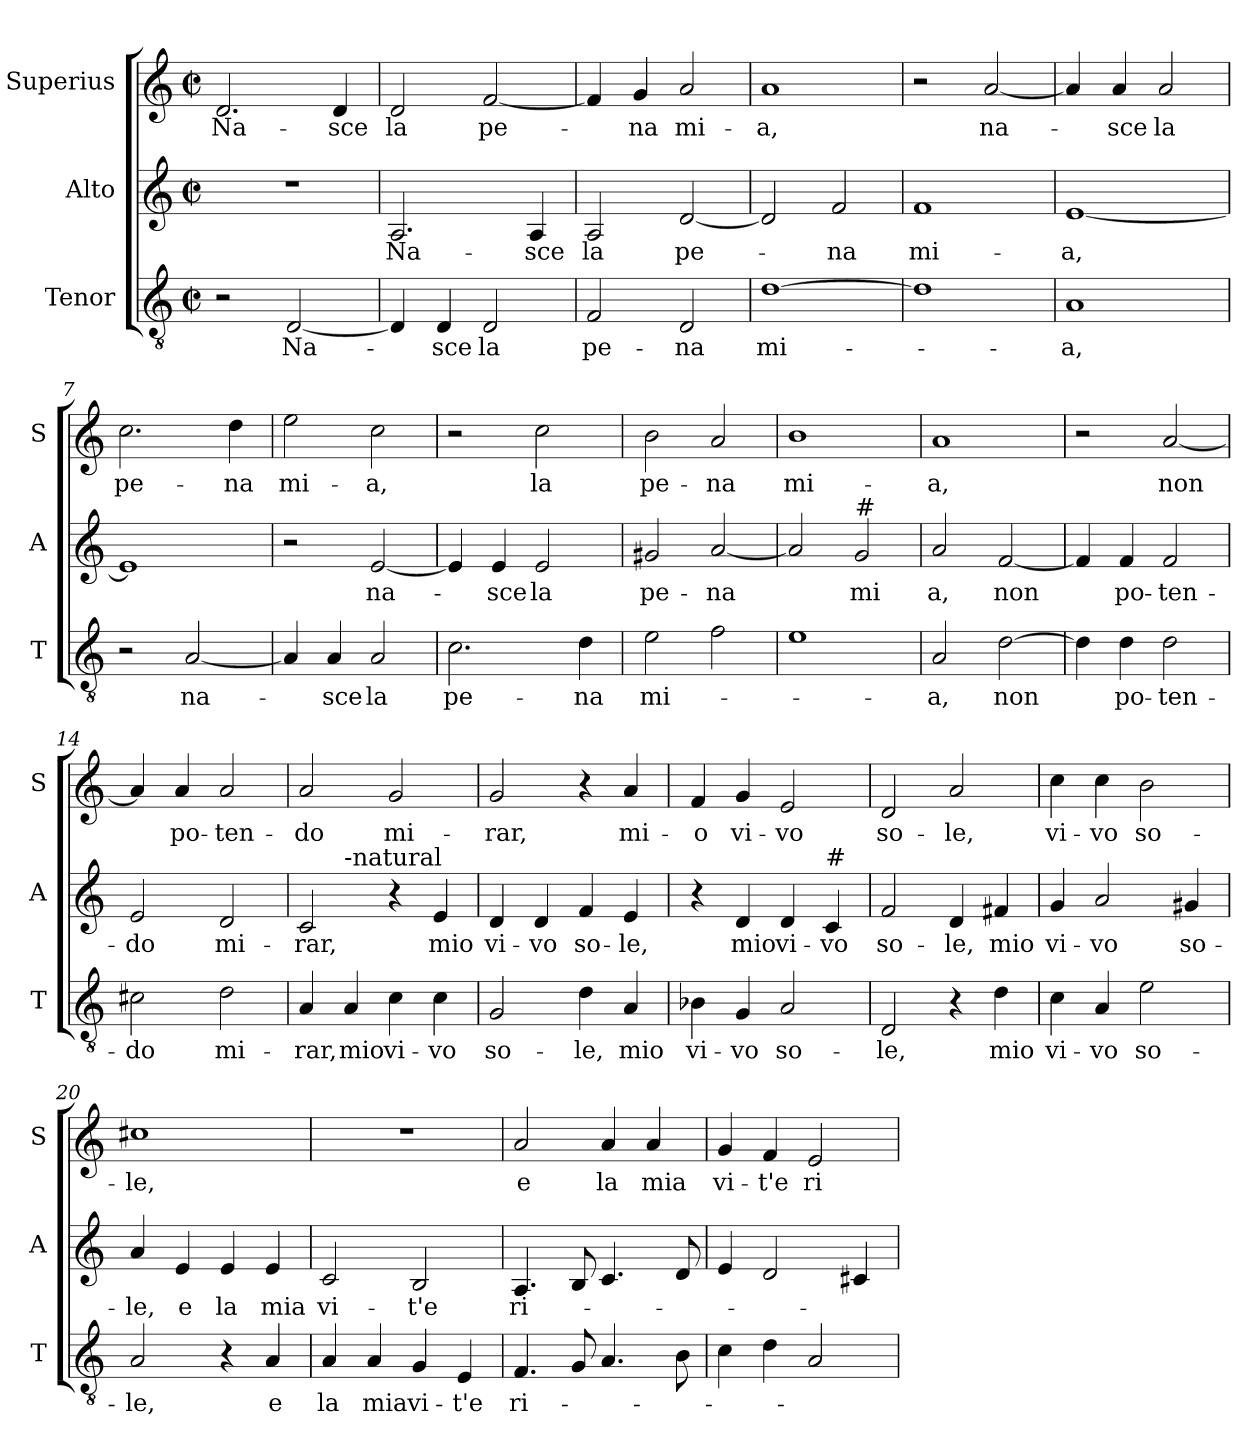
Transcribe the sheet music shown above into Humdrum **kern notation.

**kern	**text	**kern	**text	**kern	**text
*part3	*part3	*part2	*part2	*part1	*part1
*staff3	*staff3	*staff2	*staff2	*staff1	*staff1
*I"Tenor	*	*I"Alto	*	*I"Superius	*
*I'T	*	*I'A	*	*I'S	*
*clefGv2	*	*clefG2	*	*clefG2	*
*k[]	*	*k[]	*	*k[]	*
*C:	*	*C:	*	*C:	*
*M2/2	*	*M2/2	*	*M2/2	*
*met(c|)	*	*met(c|)	*	*met(c|)	*
=1	=1	=1	=1	=1	=1
!	!	!	!	!	!LO:LY:b
2r	.	1r	.	2.d/	Na-
!	!LO:LY:b	!	!	!	!
[2D/	Na-	.	.	.	.
!	!	!	!	!	!LO:LY:b
.	.	.	.	4d/	-sce
=2	=2	=2	=2	=2	=2
!	!	!	!LO:LY:b	!	!LO:LY:b
4D/]	.	2.A/	Na-	2d/	la
!	!LO:LY:b	!	!	!	!
4D/	-sce	.	.	.	.
!	!LO:LY:b	!	!	!	!LO:LY:b
2D/	la	.	.	[2f/	pe-
!	!	!	!LO:LY:b	!	!
.	.	4A/	-sce	.	.
=3	=3	=3	=3	=3	=3
!	!LO:LY:b	!	!LO:LY:b	!	!
2F/	pe-	2A/	la	4f/]	.
!	!	!	!	!	!LO:LY:b
.	.	.	.	4g/	-na
!	!LO:LY:b	!	!LO:LY:b	!	!LO:LY:b
2D/	-na	[2d/	pe-	2a/	mi-
=4	=4	=4	=4	=4	=4
!	!LO:LY:b	!	!	!	!LO:LY:b
[1d	mi-	2d/]	.	1a	-a,
!	!	!	!LO:LY:b	!	!
.	.	2f/	-na	.	.
=5	=5	=5	=5	=5	=5
!	!	!	!LO:LY:b	!	!
1d]	.	1f	mi-	2r	.
!	!	!	!	!	!LO:LY:b
.	.	.	.	[2a/	na-
=6	=6	=6	=6	=6	=6
!	!LO:LY:b	!	!LO:LY:b	!	!
1A	-a,	[1e	-a,	4a/]	.
!	!	!	!	!	!LO:LY:b
.	.	.	.	4a/	-sce
!	!	!	!	!	!LO:LY:b
.	.	.	.	2a/	la
!!LO:LB:g=z
=7	=7	=7	=7	=7	=7
!	!	!	!	!	!LO:LY:b
2r	.	1e]	.	2.cc\	pe-
!	!LO:LY:b	!	!	!	!
[2A/	na-	.	.	.	.
!	!	!	!	!	!LO:LY:b
.	.	.	.	4dd\	-na
=8	=8	=8	=8	=8	=8
!	!	!	!	!	!LO:LY:b
4A/]	.	2r	.	2ee\	mi-
!	!LO:LY:b	!	!	!	!
4A/	-sce	.	.	.	.
!	!LO:LY:b	!	!LO:LY:b	!	!LO:LY:b
2A/	la	[2e/	na-	2cc\	-a,
=9	=9	=9	=9	=9	=9
!	!LO:LY:b	!	!	!	!
2.c\	pe-	4e/]	.	2r	.
!	!	!	!LO:LY:b	!	!
.	.	4e/	-sce	.	.
!	!	!	!LO:LY:b	!	!LO:LY:b
.	.	2e/	la	2cc\	la
!	!LO:LY:b	!	!	!	!
4d\	-na	.	.	.	.
=10	=10	=10	=10	=10	=10
!	!LO:LY:b	!	!LO:LY:b	!	!LO:LY:b
2e\	mi-	2g#X/	pe-	2b\	pe-
!	!	!	!LO:LY:b	!	!LO:LY:b
2f\	.	[2a/	-na	2a/	-na
=11	=11	=11	=11	=11	=11
!	!	!	!	!	!LO:LY:b
1e	.	2a/]	.	1b	mi-
!	!	!LO:TX:a:t=#	!	!	!
!	!	!	!LO:LY:b	!	!
.	.	2g/	mi	.	.
=12	=12	=12	=12	=12	=12
!	!LO:LY:b	!	!LO:LY:b	!	!LO:LY:b
2A/	-a,	2a/	a,	1a	-a,
!	!LO:LY:b	!	!LO:LY:b	!	!
[2d\	non	[2f/	non	.	.
!!LO:LB:g=z
=13	=13	=13	=13	=13	=13
4d\]	.	4f/]	.	2r	.
!	!LO:LY:b	!	!LO:LY:b	!	!
4d\	po-	4f/	po-	.	.
!	!LO:LY:b	!	!LO:LY:b	!	!LO:LY:b
2d\	-ten-	2f/	-ten-	[2a/	non
=14	=14	=14	=14	=14	=14
!	!LO:LY:b	!	!LO:LY:b	!	!
2c#X\	-do	2e/	-do	4a/]	.
!	!	!	!	!	!LO:LY:b
.	.	.	.	4a/	po-
!	!LO:LY:b	!	!LO:LY:b	!	!LO:LY:b
2d\	mi-	2d/	mi-	2a/	-ten-
=15	=15	=15	=15	=15	=15
!	!LO:LY:b	!	!LO:LY:b	!	!LO:LY:b
*	*	*^	*	*	*
4A/	-rar,	2c/	4ryy	-rar,	2a/	-do
!	!	!	!LO:TX:a:t=-natural	!	!	!
!	!LO:LY:b	!	!	!	!	!
4A/	mio	.	2.ryy	.	.	.
!	!LO:LY:b	!	!	!	!	!LO:LY:b
4c\	vi-	4r	.	.	2g/	mi-
!	!LO:LY:b	!	!	!LO:LY:b	!	!
4c\	-vo	4e/	.	mio	.	.
=16	=16	=16	=16	=16	=16	=16
!	!LO:LY:b	!	!	!LO:LY:b	!	!LO:LY:b
*	*	*v	*v	*	*	*
2G/	so-	4d/	vi-	2g/	-rar,
!	!	!	!LO:LY:b	!	!
.	.	4d/	-vo	.	.
!	!LO:LY:b	!	!LO:LY:b	!	!
4d\	-le,	4f/	so-	4r	.
!	!LO:LY:b	!	!LO:LY:b	!	!LO:LY:b
4A/	mio	4e/	-le,	4a/	mi-
=17	=17	=17	=17	=17	=17
!	!LO:LY:b	!	!	!	!LO:LY:b
4B-X\	vi-	4r	.	4f/	-o
!	!LO:LY:b	!	!LO:LY:b	!	!LO:LY:b
4G/	-vo	4d/	mio	4g/	vi-
!	!LO:LY:b	!	!LO:LY:b	!	!LO:LY:b
2A/	so-	4d/	vi-	2e/	-vo
!	!	!LO:TX:a:t=#	!	!	!
!	!	!	!LO:LY:b	!	!
.	.	4c/	-vo	.	.
=18	=18	=18	=18	=18	=18
!	!LO:LY:b	!	!LO:LY:b	!	!LO:LY:b
2D/	-le,	2f/	so-	2d/	so-
!	!	!	!LO:LY:b	!	!LO:LY:b
4r	.	4d/	-le,	2a/	-le,
!	!LO:LY:b	!	!LO:LY:b	!	!
4d\	mio	4f#X/	mio	.	.
!!LO:PB:g=z
=19	=19	=19	=19	=19	=19
!	!LO:LY:b	!	!LO:LY:b	!	!LO:LY:b
4c\	vi-	4g/	vi-	4cc\	vi-
!	!LO:LY:b	!	!LO:LY:b	!	!LO:LY:b
4A/	-vo	2a/	-vo	4cc\	-vo
!	!LO:LY:b	!	!	!	!LO:LY:b
2e\	so-	.	.	2b\	so-
!	!	!	!LO:LY:b	!	!
.	.	4g#X/	so-	.	.
=20	=20	=20	=20	=20	=20
!	!LO:LY:b	!	!LO:LY:b	!	!LO:LY:b
2A/	-le,	4a/	-le,	1cc#X	-le,
!	!	!	!LO:LY:b	!	!
.	.	4e/	e	.	.
!	!	!	!LO:LY:b	!	!
4r	.	4e/	la	.	.
!	!LO:LY:b	!	!LO:LY:b	!	!
4A/	e	4e/	mia	.	.
=21	=21	=21	=21	=21	=21
!	!LO:LY:b	!	!LO:LY:b	!	!
4A/	la	2c/	vi-	1r	.
!	!LO:LY:b	!	!	!	!
4A/	mia	.	.	.	.
!	!LO:LY:b	!	!LO:LY:b	!	!
4G/	vi-	2B/	-t'e	.	.
!	!LO:LY:b	!	!	!	!
4E/	-t'e	.	.	.	.
=22	=22	=22	=22	=22	=22
!	!LO:LY:b	!	!LO:LY:b	!	!LO:LY:b
4.F/	ri-	4.A/	ri-	2a/	e
8G/	.	8B/	.	.	.
!	!	!	!	!	!LO:LY:b
4.A/	.	4.c/	.	4a/	la
!	!	!	!	!	!LO:LY:b
.	.	.	.	4a/	mia
8B\	.	8d/	.	.	.
=23	=23	=23	=23	=23	=23
!	!	!	!	!	!LO:LY:b
4c\	.	4e/	.	4g/	vi-
!	!	!	!	!	!LO:LY:b
4d\	.	2d/	.	4f/	-t'e
!	!	!	!	!	!LO:LY:b
2A/	.	.	.	2e/	ri-
.	.	4c#X/	.	.	.
=	=	=	=	=	=
*-	*-	*-	*-	*-	*-
